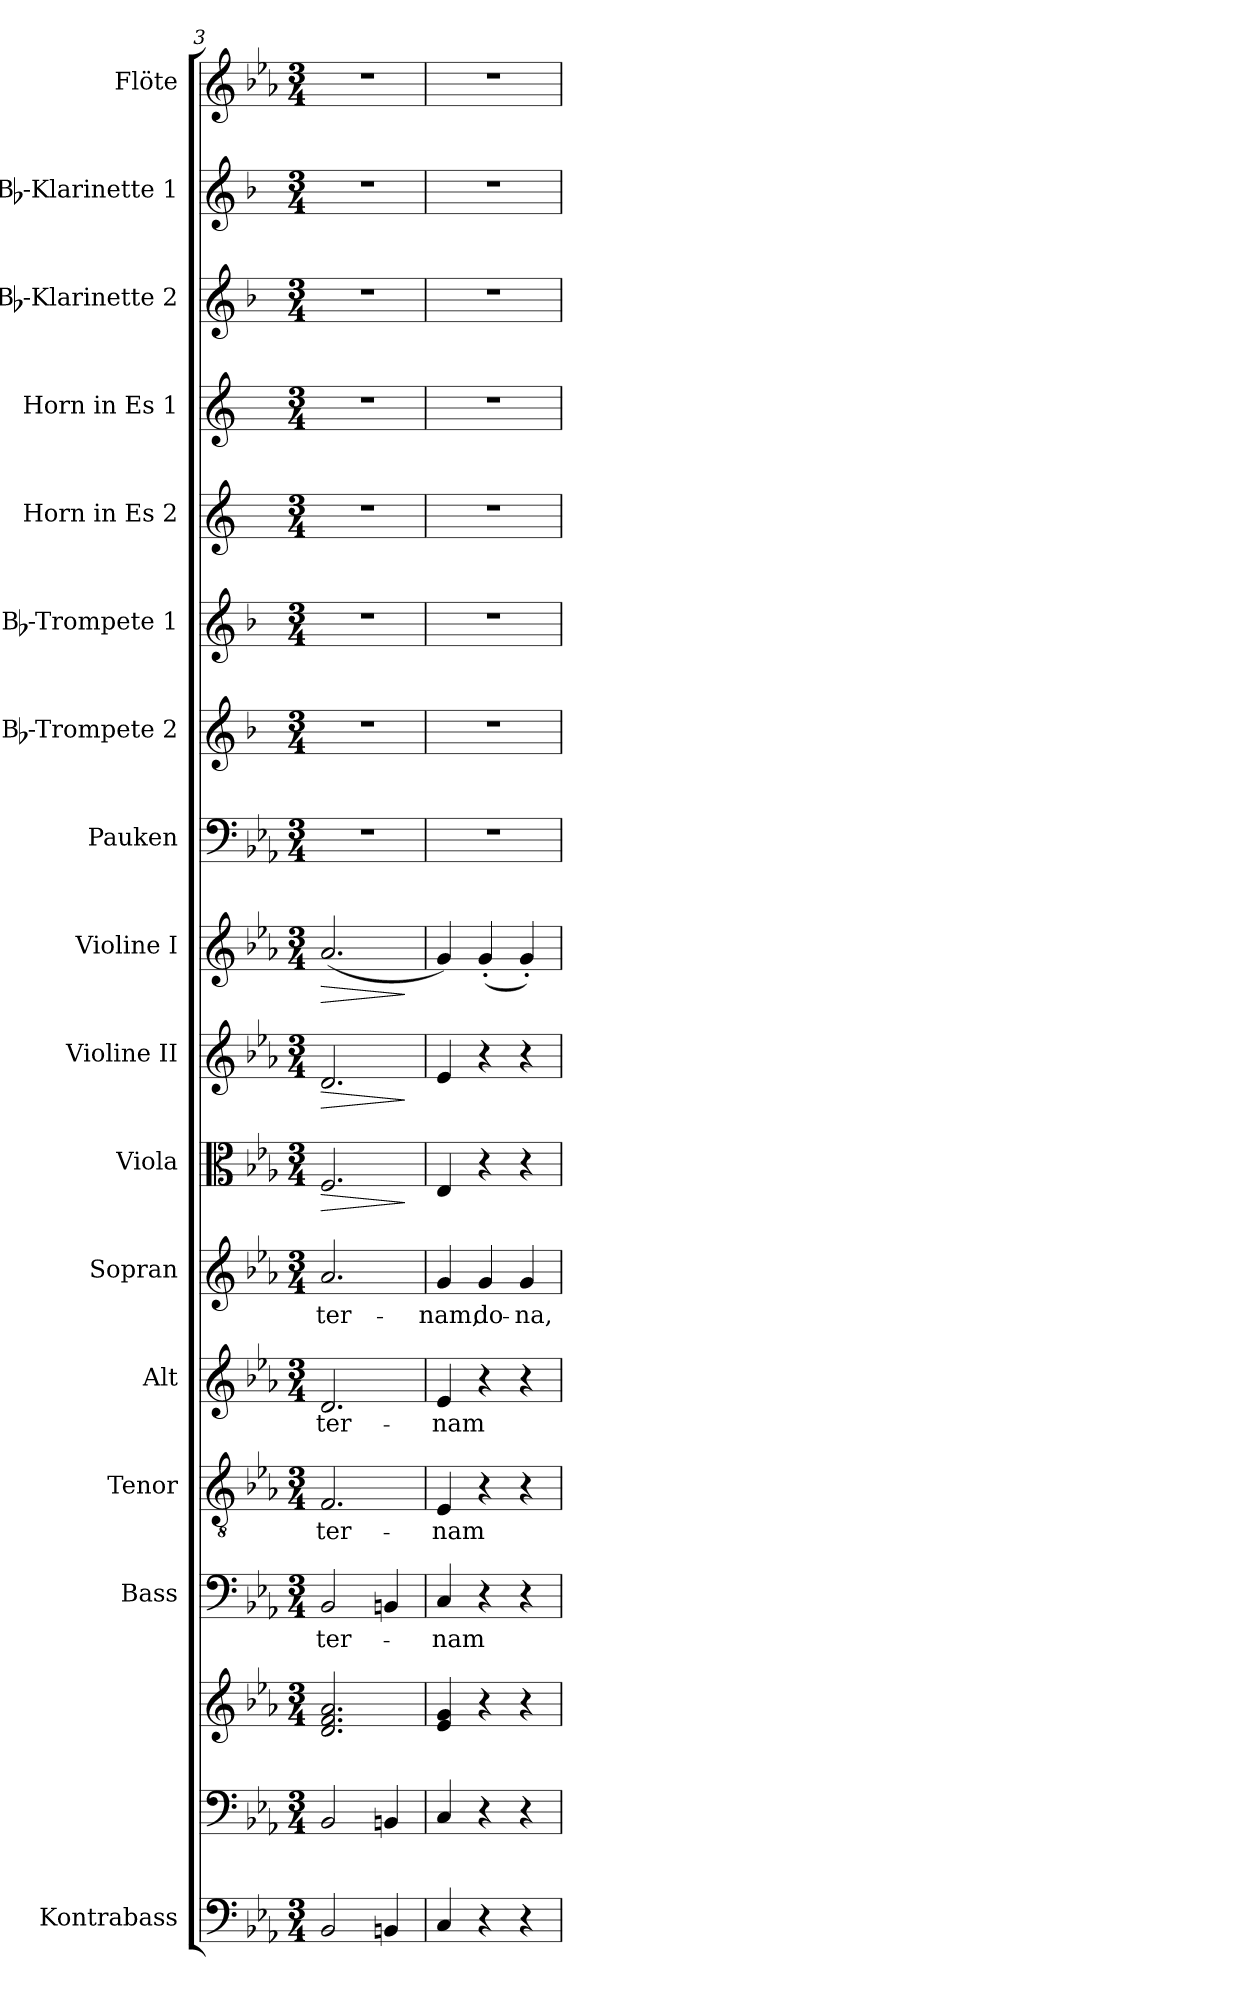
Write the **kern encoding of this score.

**kern	**kern	**kern	**kern	**text	**kern	**text	**kern	**text	**kern	**text	**kern	**dynam	**kern	**dynam	**kern	**dynam	**kern	**kern	**kern	**kern	**kern	**kern	**kern	**kern
*part17	*part16	*part16	*part15	*part15	*part14	*part14	*part13	*part13	*part12	*part12	*part11	*part11	*part10	*part10	*part9	*part9	*part8	*part7	*part6	*part5	*part4	*part3	*part2	*part1
*staff18	*staff17	*staff16	*staff15	*staff15	*staff14	*staff14	*staff13	*staff13	*staff12	*staff12	*staff11	*staff11	*staff10	*staff10	*staff9	*staff9	*staff8	*staff7	*staff6	*staff5	*staff4	*staff3	*staff2	*staff1
*I"Kontrabass	*	*	*I"Bass	*	*I"Tenor	*	*I"Alt	*	*I"Sopran	*	*I"Viola	*	*I"Violine II	*	*I"Violine I	*	*I"Pauken	*I"Bb-Trompete 2	*I"Bb-Trompete 1	*I"Horn in Es 2	*I"Horn in Es 1	*I"Bb-Klarinette 2	*I"Bb-Klarinette 1	*I"Flöte
*I'Kb.	*	*	*I'B.	*	*I'T.	*	*I'A.	*	*I'S.	*	*I'Vla.	*	*I'Vl. II	*	*I'Vl. I	*	*I'Pk.	*I'Bb Trp. 2	*I'Bb Trp. 1	*	*	*I'Bb Kl. 2	*I'Bb Kl. 1	*I'Fl.
*clefF4	*clefF4	*clefG2	*clefF4	*	*clefGv2	*	*clefG2	*	*clefG2	*	*clefC3	*	*clefG2	*	*clefG2	*	*clefF4	*clefG2	*clefG2	*clefG2	*clefG2	*clefG2	*clefG2	*clefG2
*ITrd7c12	*	*	*	*	*	*	*	*	*	*	*	*	*	*	*	*	*	*ITrd1c2	*ITrd1c2	*ITrd4c7	*ITrd4c7	*ITrd1c2	*ITrd1c2	*
*k[b-e-a-]	*k[b-e-a-]	*k[b-e-a-]	*k[b-e-a-]	*	*k[b-e-a-]	*	*k[b-e-a-]	*	*k[b-e-a-]	*	*k[b-e-a-]	*	*k[b-e-a-]	*	*k[b-e-a-]	*	*k[b-e-a-]	*k[b-e-a-]	*k[b-e-a-]	*k[b-]	*k[b-]	*k[b-e-a-]	*k[b-e-a-]	*k[b-e-a-]
*E-:	*E-:	*E-:	*E-:	*	*E-:	*	*E-:	*	*E-:	*	*E-:	*	*E-:	*	*E-:	*	*E-:	*E-:	*E-:	*F:	*F:	*E-:	*E-:	*E-:
*M3/4	*M3/4	*M3/4	*M3/4	*	*M3/4	*	*M3/4	*	*M3/4	*	*M3/4	*	*M3/4	*	*M3/4	*	*M3/4	*M3/4	*M3/4	*M3/4	*M3/4	*M3/4	*M3/4	*M3/4
=3	=3	=3	=3	=3	=3	=3	=3	=3	=3	=3	=3	=3	=3	=3	=3	=3	=3	=3	=3	=3	=3	=3	=3	=3
!	!	!	!	!LO:LY:b	!	!LO:LY:b	!	!LO:LY:b	!	!LO:LY:b	!	!LO:HP:b	!	!LO:HP:b	!	!LO:HP:b	!	!	!	!	!	!	!	!
2BBB-/	2BB-/	2.d/ 2.f/ 2.a-/	2BB-/	-ter-	2.F/	-ter-	2.d/	-ter-	2.a-/	-ter-	2.F/	>	2.d/	>	(<2.a-/	>	2.r	2.r	2.r	2.r	2.r	2.r	2.r	2.r
4BBBn/	4BBn/	.	4BBn/	.	.	.	.	.	.	.	.	.	.	.	.	.	.	.	.	.	.	.	.	.
.	.	.	.	.	.	.	.	.	.	.	.	]	.	]	.	]	.	.	.	.	.	.	.	.
=4	=4	=4	=4	=4	=4	=4	=4	=4	=4	=4	=4	=4	=4	=4	=4	=4	=4	=4	=4	=4	=4	=4	=4	=4
!	!	!	!	!LO:LY:b	!	!LO:LY:b	!	!LO:LY:b	!	!LO:LY:b	!	!	!	!	!	!	!	!	!	!	!	!	!	!
4CC/	4C/	4e-/ 4g/	4C/	-nam	4E-/	-nam	4e-/	-nam	4g/	-nam,	4E-/	.	4e-/	.	4g/)	.	2.r	2.r	2.r	2.r	2.r	2.r	2.r	2.r
!	!	!	!	!	!	!	!	!	!	!LO:LY:b	!	!	!	!	!	!	!	!	!	!	!	!	!	!
4r	4r	4r	4r	.	4r	.	4r	.	4g/	do-	4r	.	4r	.	(<4g'</	.	.	.	.	.	.	.	.	.
!	!	!	!	!	!	!	!	!	!	!LO:LY:b	!	!	!	!	!	!	!	!	!	!	!	!	!	!
4r	4r	4r	4r	.	4r	.	4r	.	4g/	-na,	4r	.	4r	.	4g'</)	.	.	.	.	.	.	.	.	.
=	=	=	=	=	=	=	=	=	=	=	=	=	=	=	=	=	=	=	=	=	=	=	=	=
*-	*-	*-	*-	*-	*-	*-	*-	*-	*-	*-	*-	*-	*-	*-	*-	*-	*-	*-	*-	*-	*-	*-	*-	*-
